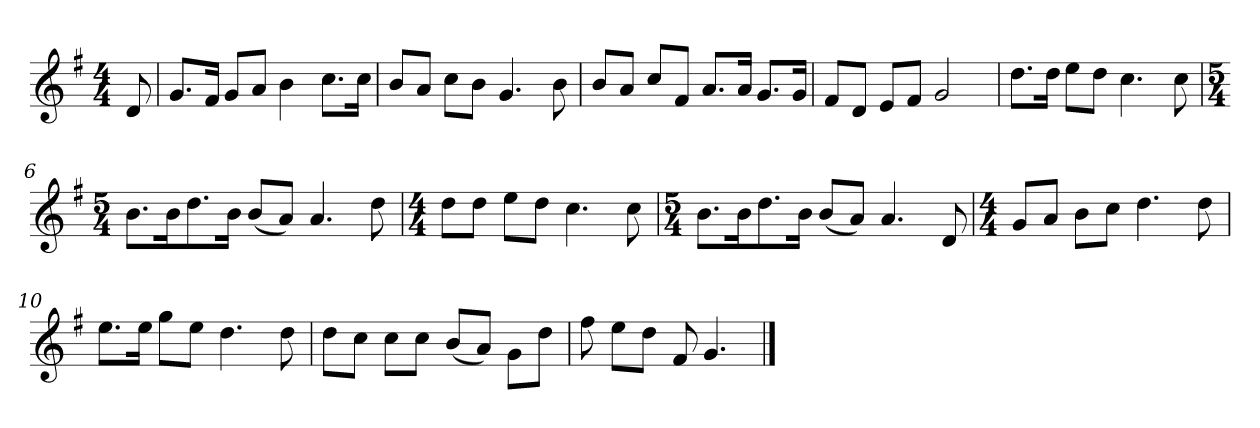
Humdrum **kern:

**kern
*part1
*staff1
*k[f#]
*M4/4
*MM120
=
8d
=1
8.gL
16f#Jk
8gL
8aJ
4b
8.ccL
16ccJk
=2
8bL
8aJ
8ccL
8bJ
4.g
8b
=3
8bL
8aJ
8ccL
8f#J
8.aL
16aJk
8.gL
16gJk
=4
8f#L
8dJ
8eL
8f#J
2g
=5
8.ddL
16ddJk
8eeL
8ddJ
4.cc
8cc
=6
*M5/4
8.bL
16bk
8.dd
16bJk
(8bL
8aJ)
4.a
8dd
=7
*M4/4
8ddL
8ddJ
8eeL
8ddJ
4.cc
8cc
=8
*M5/4
8.bL
16bk
8.dd
16bJk
(8bL
8aJ)
4.a
8d
=9
*M4/4
8gL
8aJ
8bL
8ccJ
4.dd
8dd
=10
8.eeL
16eeJk
8ggL
8eeJ
4.dd
8dd
=11
8ddL
8ccJ
8ccL
8ccJ
(8bL
8aJ)
8gL
8ddJ
=12
8ff#
8eeL
8ddJ
8f#
4.g
==
*-
